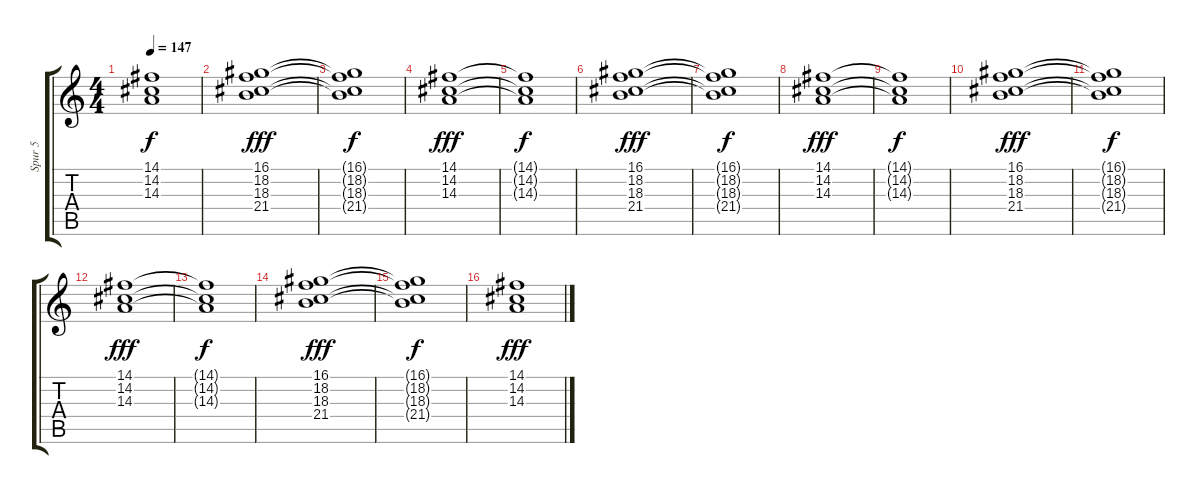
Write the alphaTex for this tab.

\track ("Spur 5" "Spur 5") {instrument fx6goblins}
\staff {score tabs}
\tuning (E4 B3 G3 D3 A2 E2) {hide}
\ts (4 4)
\tempo 147
\clef g2
\ks c
(14.1{t} 14.2{t} 14.3{t}).1{dy f} |
(16.1 18.2 18.3 21.4).1{dy fff} |
(16.1{t} 18.2{t} 18.3{t} 21.4{t}).1{dy f} |
(14.1 14.2 14.3).1{dy fff} |
(14.1{t} 14.2{t} 14.3{t}).1{dy f} |
(16.1 18.2 18.3 21.4).1{dy fff} |
(16.1{t} 18.2{t} 18.3{t} 21.4{t}).1{dy f} |
(14.1 14.2 14.3).1{dy fff volume 9 instrument fx6goblins} |
(14.1{t} 14.2{t} 14.3{t}).1{dy f} |
(16.1 18.2 18.3 21.4).1{dy fff volume 8} |
(16.1{t} 18.2{t} 18.3{t} 21.4{t}).1{dy f} |
(14.1 14.2 14.3).1{dy fff volume 6} |
(14.1{t} 14.2{t} 14.3{t}).1{dy f} |
(16.1 18.2 18.3 21.4).1{dy fff volume 4} |
(16.1{t} 18.2{t} 18.3{t} 21.4{t}).1{dy f} |
(14.1 14.2 14.3).1{dy fff volume 3}
